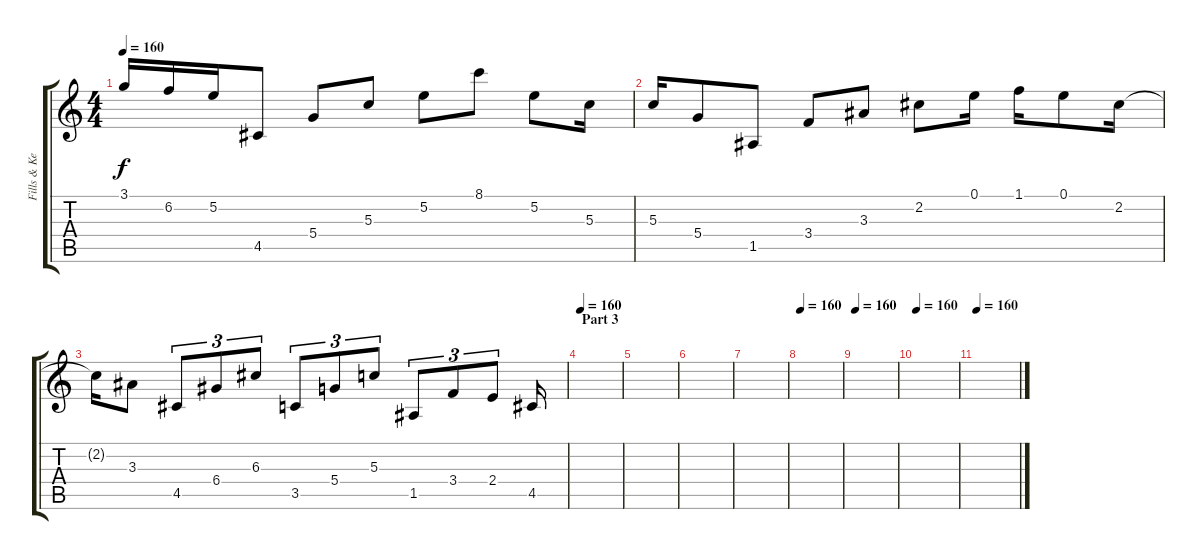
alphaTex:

\track ("Fills & Keys" "Fills & Ke") {instrument electricguitarjazz}
\staff {score tabs}
\tuning (E4 B3 G3 D3 A2 E2) {hide}
\ts (4 4)
\tempo 160
\clef g2
\ks c
3.1.16{dy f} 6.2.16 5.2.16 4.5.8 5.4.8 5.3.8 5.2.8 8.1.8 5.2.8 5.3.16 |
5.3.16 5.4.8 1.5.8 3.4.8 3.3.8 2.2.8 0.1.16 1.1.16 0.1.8 2.2.16 |
2.2{t}.16 3.3.8 4.5.8{tu (3 2)} 6.4.8{tu (3 2)} 6.3.8{tu (3 2)} 3.5.8{tu (3 2)} 5.4.8{tu (3 2)} 5.3.8{tu (3 2)} 1.5.8{tu (3 2)} 3.4.8{tu (3 2)} 2.4.8{tu (3 2)} 4.5.16 |
\section ("" "Part 3")
\tempo 160
|
|
|
|
\tempo 160
|
\tempo 160
|
\tempo 160
|
\tempo 160
